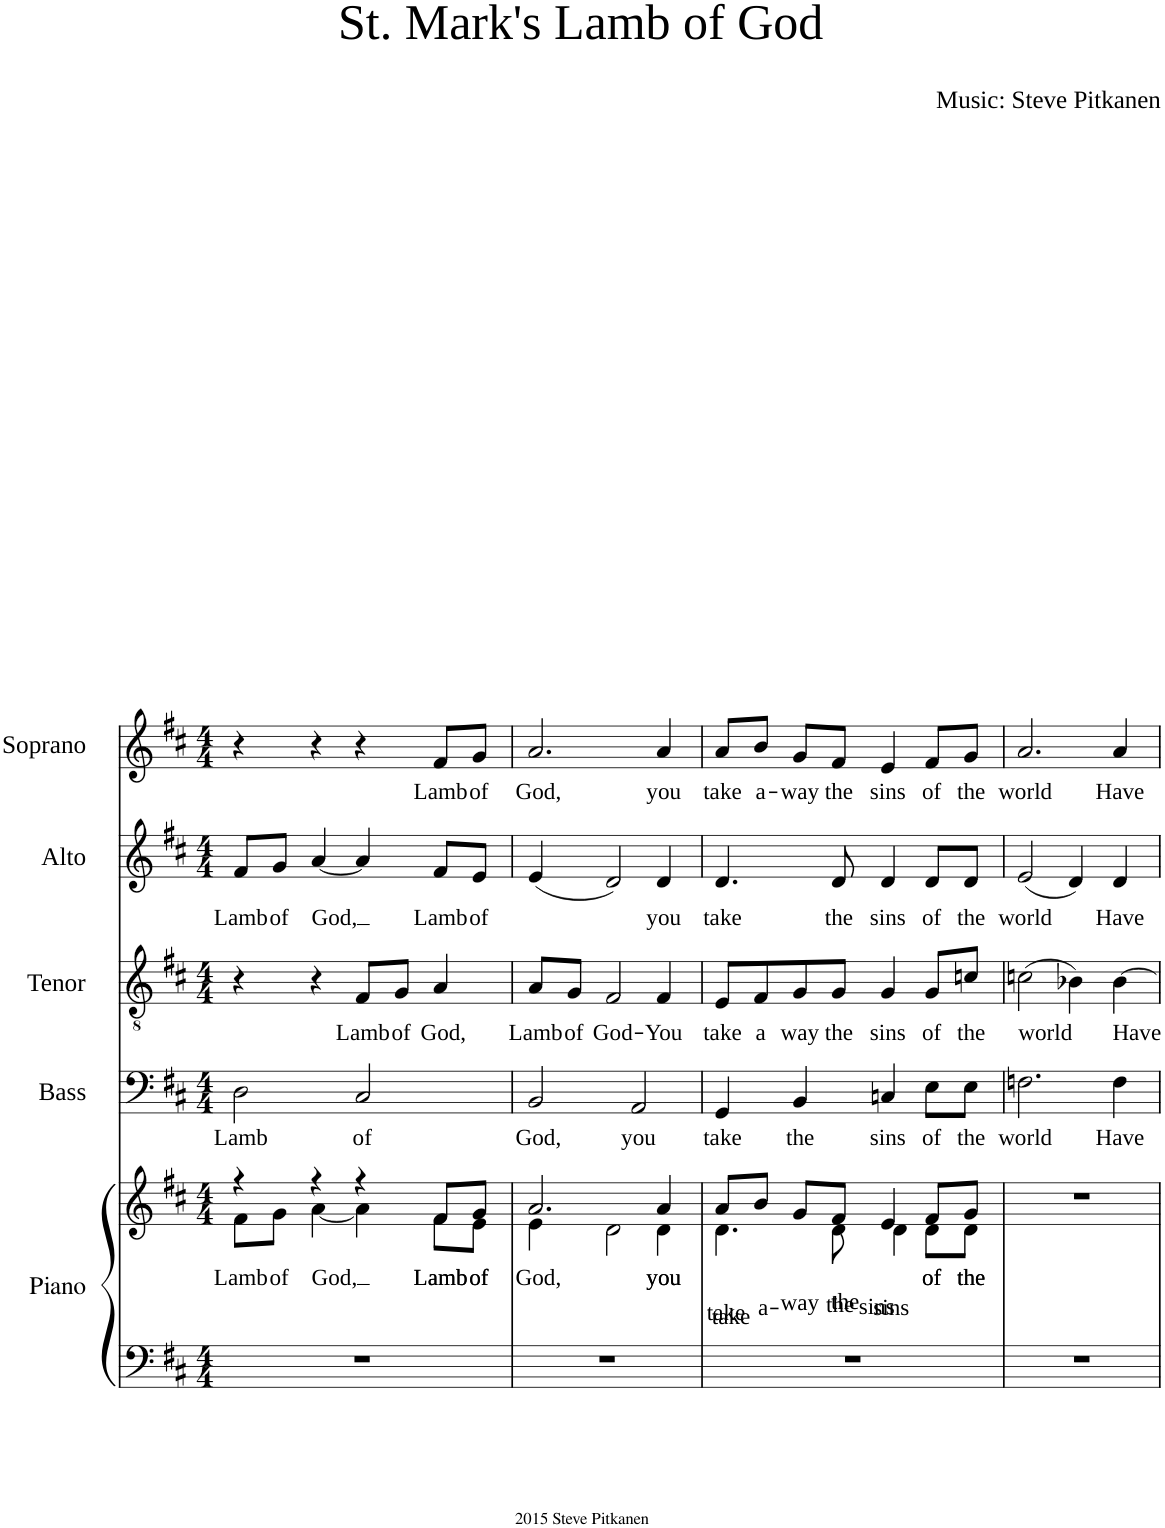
**kern	**kern	**text	**kern	**text	**kern	**text	**kern	**text	**kern	**text
*part5	*part5	*part5	*part4	*part4	*part3	*part3	*part2	*part2	*part1	*part1
*staff6	*staff5	*staff5	*staff4	*staff4	*staff3	*staff3	*staff2	*staff2	*staff1	*staff1
*I"Piano	*	*	*I"Bass	*	*I"Tenor	*	*I"Alto	*	*I"Soprano	*
*I'Pno.	*	*	*I'B.	*	*I'T.	*	*I'A.	*	*I'S.	*
*clefF4	*clefG2	*	*clefF4	*	*clefGv2	*	*clefG2	*	*clefG2	*
*	*	*	*Trd7c12	*	*	*	*	*	*Trd7c12	*
*k[f#c#]	*k[f#c#]	*	*k[f#c#]	*	*k[f#c#]	*	*k[f#c#]	*	*k[f#c#]	*
*M4/4	*M4/4	*	*M4/4	*	*M4/4	*	*M4/4	*	*M4/4	*
=1	=1	=1	=1	=1	=1	=1	=1	=1	=1	=1
*	*^	*	*	*	*	*	*	*	*	*
!	!	!	!LO:LY:b	!	!LO:LY:b	!	!	!	!LO:LY:b	!	!
1r	4r	8f#\L	Lamb	2D\	Lamb	4r	.	8f#/L	Lamb	4r	.
!	!	!	!LO:LY:b	!	!	!	!	!	!LO:LY:b	!	!
.	.	8g\J	of	.	.	.	.	8g/J	of	.	.
!	!	!	!LO:LY:b	!	!	!	!	!	!LO:LY:b	!	!
.	4r	[4a\	-God,	.	.	4r	.	[4a/	-God,	4r	.
!	!	!	!	!	!LO:LY:b	!	!LO:LY:b	!	!	!	!
.	4r	4a\]	.	2C#/	of	8F#/L	Lamb	4a/]	.	4r	.
!	!	!	!	!	!	!	!LO:LY:b	!	!	!	!
.	.	.	.	.	.	8G/J	of	.	.	.	.
!	!	!	!LO:LY:b	!	!	!	!	!	!	!	!
!	!	!	!LO:LY:b	!	!	!	!LO:LY:b	!	!LO:LY:b	!	!LO:LY:b
.	8f#/L	8f#\L	Lamb	.	.	4A/	God,	8f#/L	Lamb	8f#/L	Lamb
!	!	!	!LO:LY:b	!	!	!	!	!	!	!	!
!	!	!	!LO:LY:b	!	!	!	!	!	!LO:LY:b	!	!LO:LY:b
.	8g/J	8e\J	of	.	.	.	.	8e/J	of	8g/J	of
=2	=2	=2	=2	=2	=2	=2	=2	=2	=2	=2	=2
!	!	!	!LO:LY:b	!	!LO:LY:b	!	!LO:LY:b	!	!	!	!LO:LY:b
1r	2.a/	4e\	-God,	2BB/	God,	8A/L	Lamb	(4e/	.	2.a/	-God,
!	!	!	!	!	!	!	!LO:LY:b	!	!	!	!
.	.	.	.	.	.	8G/J	of	.	.	.	.
!	!	!	!	!	!	!	!LO:LY:b	!	!	!	!
.	.	2d\	.	.	.	2F#/	God-	2d/)	.	.	.
!	!	!	!	!	!LO:LY:b	!	!	!	!	!	!
.	.	.	.	2AA/	you	.	.	.	.	.	.
!	!	!	!LO:LY:b	!	!	!	!	!	!	!	!
!	!	!	!LO:LY:b	!	!	!	!LO:LY:b	!	!LO:LY:b	!	!LO:LY:b
.	4a/	4d\	you	.	.	4F#/	-You	4d/	you	4a/	you
=3	=3	=3	=3	=3	=3	=3	=3	=3	=3	=3	=3
!	!	!	!LO:LY:b	!	!	!	!	!	!	!	!
!	!	!	!LO:LY:b	!	!LO:LY:b	!	!LO:LY:b	!	!LO:LY:b	!	!LO:LY:b
1r	8a/L	4.d\	take	4GG/	take	8E/L	take	4.d/	take	8a/L	take
!	!	!	!LO:LY:b	!	!	!	!LO:LY:b	!	!	!	!LO:LY:b
.	8b/J	.	a-	.	.	8F#/	a	.	.	8b/J	a-
!	!	!	!LO:LY:b	!	!LO:LY:b	!	!LO:LY:b	!	!	!	!LO:LY:b
.	8g/L	.	-way	4BB/	the	8G/	way	.	.	8g/L	-way
!	!	!	!LO:LY:b	!	!	!	!	!	!	!	!
!	!	!	!LO:LY:b	!	!	!	!LO:LY:b	!	!LO:LY:b	!	!LO:LY:b
.	8f#/J	8d\	the	.	.	8G/J	the	8d/	the	8f#/J	the
!	!	!	!LO:LY:b	!	!	!	!	!	!	!	!
!	!	!	!LO:LY:b	!	!LO:LY:b	!	!LO:LY:b	!	!LO:LY:b	!	!LO:LY:b
.	4e/	4d\	sins	4Cn/	sins	4G/	sins	4d/	sins	4e/	sins
!	!	!	!LO:LY:b	!	!	!	!	!	!	!	!
!	!	!	!LO:LY:b	!	!LO:LY:b	!	!LO:LY:b	!	!LO:LY:b	!	!LO:LY:b
.	8f#/L	8d\L	of	8E\L	of	8G/L	of	8d/L	of	8f#/L	of
!	!	!	!LO:LY:b	!	!	!	!	!	!	!	!
!	!	!	!LO:LY:b	!	!LO:LY:b	!	!LO:LY:b	!	!LO:LY:b	!	!LO:LY:b
.	8g/J	8d\J	the	8E\J	the	8cn/J	the	8d/J	the	8g/J	the
=4	=4	=4	=4	=4	=4	=4	=4	=4	=4	=4	=4
!	!	!	!	!	!LO:LY:b	!	!LO:LY:b	!	!LO:LY:b	!	!LO:LY:b
*	*v	*v	*	*	*	*	*	*	*	*	*
1r	1r	.	2.Fn\	world	(2cn\	world	(2e/	world	2.a/	world
.	.	.	.	.	4B-X\)	.	4d/)	.	.	.
!	!	!	!	!LO:LY:b	!	!LO:LY:b	!	!LO:LY:b	!	!LO:LY:b
.	.	.	4F\	Have	[4B-\	Have	4d/	Have	4a/	Have
=	=	=	=	=	=	=	=	=	=	=
*-	*-	*-	*-	*-	*-	*-	*-	*-	*-	*-
